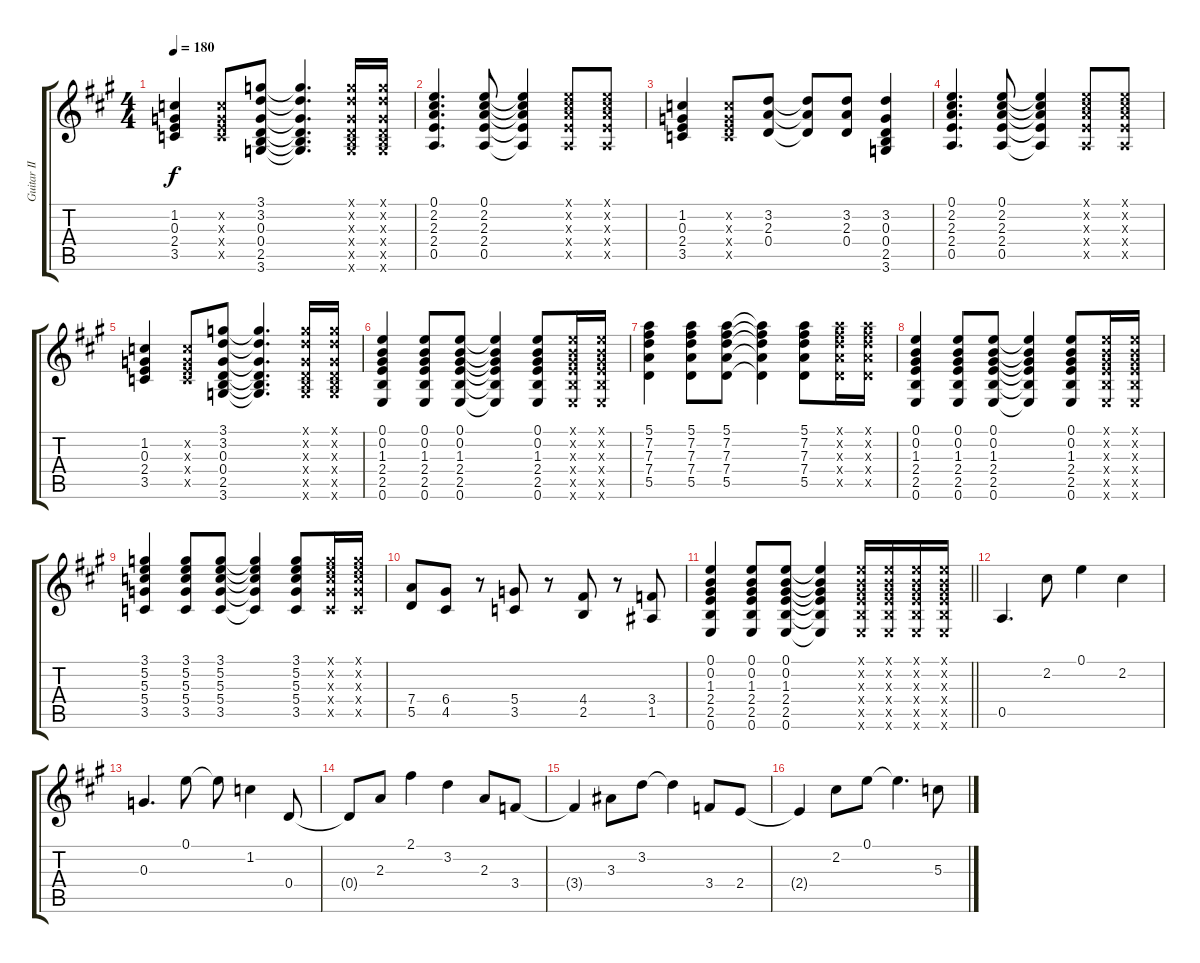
\track ("Guitar II" "Guitar II") {instrument overdrivenguitar}
\staff {score tabs}
\tuning (E4 B3 G3 D3 A2 E2) {hide}
\ts (4 4)
\tempo 180
\clef g2
\ks a
(1.2 0.3 2.4 3.5).4{dy f} (1.2{x} 0.3{x} 2.4{x} 3.5{x}).8 (3.1 3.2 0.3 0.4 2.5 3.6).8 (3.1{t} 3.2{t} 0.3{t} 0.4{t} 2.5{t} 3.6{t}).4{d} (3.1{x} 3.2{x} 0.3{x} 0.4{x} 2.5{x} 3.6{x}).16 (3.1{x} 3.2{x} 0.3{x} 0.4{x} 2.5{x} 3.6{x}).16 |
(0.1 2.2 2.3 2.4 0.5).4{d} (0.1 2.2 2.3 2.4 0.5).8 (0.1{t} 2.2{t} 2.3{t} 2.4{t} 0.5{t}).4 (0.1{x} 2.2{x} 2.3{x} 2.4{x} 0.5{x}).8 (0.1{x} 2.2{x} 2.3{x} 2.4{x} 0.5{x}).8 |
(1.2 0.3 2.4 3.5).4 (1.2{x} 0.3{x} 2.4{x} 3.5{x}).8 (3.2 2.3 0.4).8 (3.2{t} 2.3{t} 0.4{t}).8 (3.2 2.3 0.4).8 (3.2 0.3 0.4 2.5 3.6).4 |
(0.1 2.2 2.3 2.4 0.5).4{d} (0.1 2.2 2.3 2.4 0.5).8 (0.1{t} 2.2{t} 2.3{t} 2.4{t} 0.5{t}).4 (0.1{x} 2.2{x} 2.3{x} 2.4{x} 0.5{x}).8 (0.1{x} 2.2{x} 2.3{x} 2.4{x} 0.5{x}).8 |
(1.2 0.3 2.4 3.5).4 (1.2{x} 0.3{x} 2.4{x} 3.5{x}).8 (3.1 3.2 0.3 0.4 2.5 3.6).8 (3.1{t} 3.2{t} 0.3{t} 0.4{t} 2.5{t} 3.6{t}).4{d} (3.1{x} 3.2{x} 0.3{x} 0.4{x} 2.5{x} 3.6{x}).16 (3.1{x} 3.2{x} 0.3{x} 0.4{x} 2.5{x} 3.6{x}).16 |
(0.1 0.2 1.3 2.4 2.5 0.6).4 (0.1 0.2 1.3 2.4 2.5 0.6).8 (0.1 0.2 1.3 2.4 2.5 0.6).8 (0.1{t} 0.2{t} 1.3{t} 2.4{t} 2.5{t} 0.6{t}).4 (0.1 0.2 1.3 2.4 2.5 0.6).8 (0.1{x} 0.2{x} 1.3{x} 2.4{x} 2.5{x} 0.6{x}).16 (0.1{x} 0.2{x} 1.3{x} 2.4{x} 2.5{x} 0.6{x}).16 |
(5.1 7.2 7.3 7.4 5.5).4 (5.1 7.2 7.3 7.4 5.5).8 (5.1 7.2 7.3 7.4 5.5).8 (5.1{t} 7.2{t} 7.3{t} 7.4{t} 5.5{t}).4 (5.1 7.2 7.3 7.4 5.5).8 (5.1{x} 7.2{x} 7.3{x} 7.4{x} 5.5{x}).16 (5.1{x} 7.2{x} 7.3{x} 7.4{x} 5.5{x}).16 |
(0.1 0.2 1.3 2.4 2.5 0.6).4 (0.1 0.2 1.3 2.4 2.5 0.6).8 (0.1 0.2 1.3 2.4 2.5 0.6).8 (0.1{t} 0.2{t} 1.3{t} 2.4{t} 2.5{t} 0.6{t}).4 (0.1 0.2 1.3 2.4 2.5 0.6).8 (0.1{x} 0.2{x} 1.3{x} 2.4{x} 2.5{x} 0.6{x}).16 (0.1{x} 0.2{x} 1.3{x} 2.4{x} 2.5{x} 0.6{x}).16 |
(3.1 5.2 5.3 5.4 3.5).4 (3.1 5.2 5.3 5.4 3.5).8 (3.1 5.2 5.3 5.4 3.5).8 (3.1{t} 5.2{t} 5.3{t} 5.4{t} 3.5{t}).4 (3.1 5.2 5.3 5.4 3.5).8 (3.1{x} 5.2{x} 5.3{x} 5.4{x} 3.5{x}).16 (3.1{x} 5.2{x} 5.3{x} 5.4{x} 3.5{x}).16 |
(7.4 5.5).8 (6.4 4.5).8 r.8 (5.4 3.5).8 r.8 (4.4 2.5).8 r.8 (3.4 1.5).8 |
\barLineRight lightlight
(0.1 0.2 1.3 2.4 2.5 0.6).4 (0.1 0.2 1.3 2.4 2.5 0.6).8 (0.1 0.2 1.3 2.4 2.5 0.6).8 (0.1{t} 0.2{t} 1.3{t} 2.4{t} 2.5{t} 0.6{t}).4 (0.1{x} 0.2{x} 1.3{x} 2.4{x} 2.5{x} 0.6{x}).16 (0.1{x} 0.2{x} 1.3{x} 2.4{x} 2.5{x} 0.6{x}).16 (0.1{x} 0.2{x} 1.3{x} 2.4{x} 2.5{x} 0.6{x}).16 (0.1{x} 0.2{x} 1.3{x} 2.4{x} 2.5{x} 0.6{x}).16 |
\section ("" "")
0.5.4{d} 2.2.8 0.1.4 2.2.4 |
0.3.4{d} 0.1.8 0.1{t}.8 1.2.4 0.4.8 |
0.4{t}.8 2.3.8 2.1.4 3.2.4 2.3.8 3.4.8 |
3.4{t}.4 3.3.8 3.2.8 3.2{t}.4 3.4.8 2.4.8 |
2.4{t}.4 2.2.8 0.1.8 0.1{t}.4{d} 5.3.8
